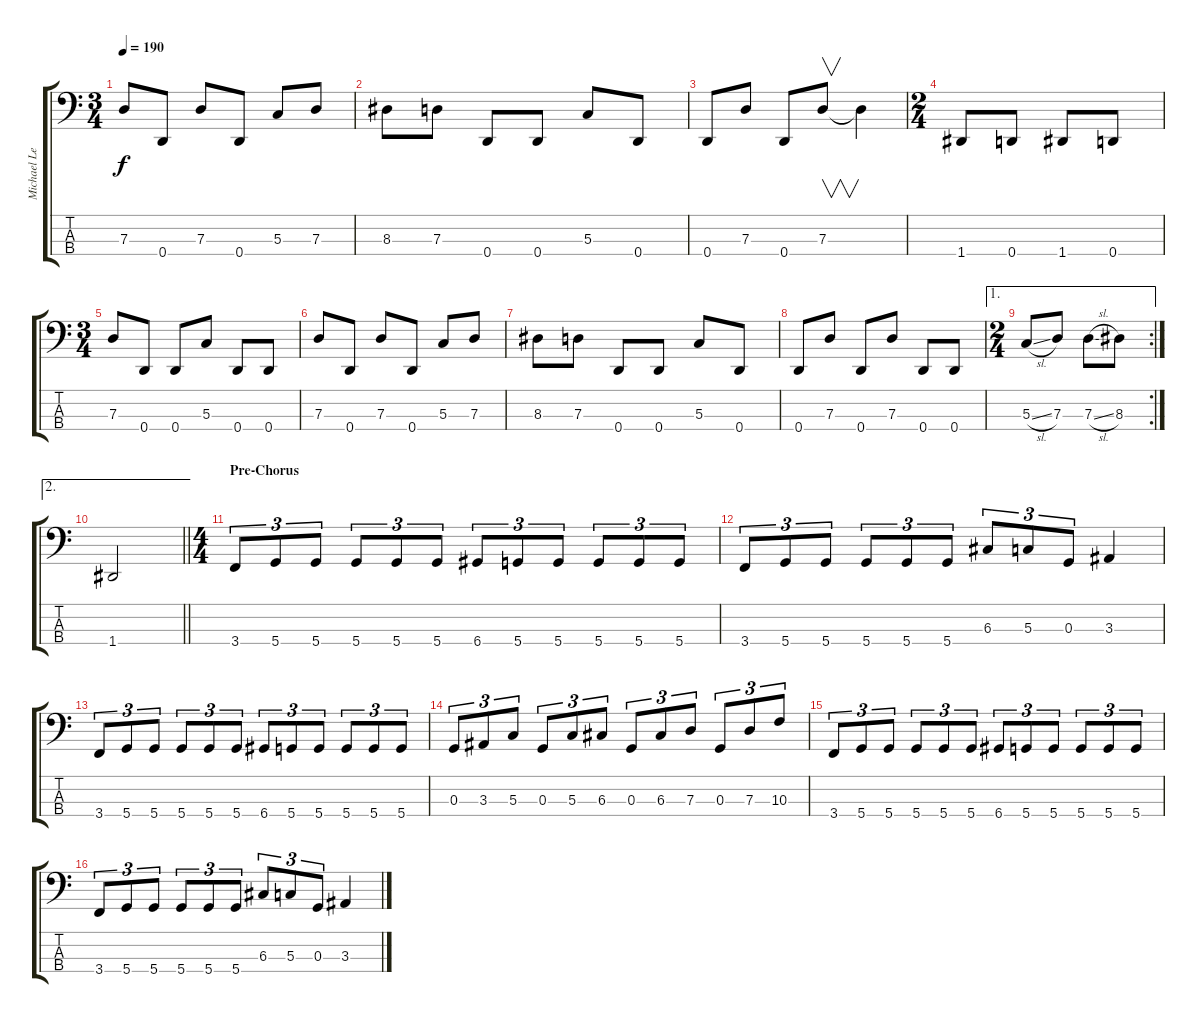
\track ("Michael LePond - Bass Guitar" "Michael Le") {instrument electricbassfinger}
\staff {score tabs}
\tuning (F2 C2 G1 D1) {hide}
\ts (3 4)
\tempo 190
\clef f4
\ks c
7.3.8{dy f} 0.4.8 7.3.8 0.4.8 5.3.8 7.3.8 |
8.3.8 7.3.8 0.4.8 0.4.8 5.3.8 0.4.8 |
0.4.8 7.3.8 0.4.8 7.3.8{v} 7.3{t}.4 |
\ts (2 4)
1.4.8 0.4.8 1.4.8 0.4.8 |
\ts (3 4)
7.3.8 0.4.8 0.4.8 5.3.8 0.4.8 0.4.8 |
7.3.8 0.4.8 7.3.8 0.4.8 5.3.8 7.3.8 |
8.3.8 7.3.8 0.4.8 0.4.8 5.3.8 0.4.8 |
0.4.8 7.3.8 0.4.8 7.3.8 0.4.8 0.4.8 |
\ae 1
\rc 2
\ts (2 4)
5.3{sl}.8 7.3.8 7.3{sl}.8 8.3.8 |
\ae 2
\barLineRight lightlight
1.4.2 |
\ts (4 4)
\section ("" "Pre-Chorus")
3.4.8{tu (3 2)} 5.4.8{tu (3 2)} 5.4.8{tu (3 2)} 5.4.8{tu (3 2)} 5.4.8{tu (3 2)} 5.4.8{tu (3 2)} 6.4.8{tu (3 2)} 5.4.8{tu (3 2)} 5.4.8{tu (3 2)} 5.4.8{tu (3 2)} 5.4.8{tu (3 2)} 5.4.8{tu (3 2)} |
3.4.8{tu (3 2)} 5.4.8{tu (3 2)} 5.4.8{tu (3 2)} 5.4.8{tu (3 2)} 5.4.8{tu (3 2)} 5.4.8{tu (3 2)} 6.3.8{tu (3 2)} 5.3.8{tu (3 2)} 0.3.8{tu (3 2)} 3.3.4 |
3.4.8{tu (3 2)} 5.4.8{tu (3 2)} 5.4.8{tu (3 2)} 5.4.8{tu (3 2)} 5.4.8{tu (3 2)} 5.4.8{tu (3 2)} 6.4.8{tu (3 2)} 5.4.8{tu (3 2)} 5.4.8{tu (3 2)} 5.4.8{tu (3 2)} 5.4.8{tu (3 2)} 5.4.8{tu (3 2)} |
0.3.8{tu (3 2)} 3.3.8{tu (3 2)} 5.3.8{tu (3 2)} 0.3.8{tu (3 2)} 5.3.8{tu (3 2)} 6.3.8{tu (3 2)} 0.3.8{tu (3 2)} 6.3.8{tu (3 2)} 7.3.8{tu (3 2)} 0.3.8{tu (3 2)} 7.3.8{tu (3 2)} 10.3.8{tu (3 2)} |
3.4.8{tu (3 2)} 5.4.8{tu (3 2)} 5.4.8{tu (3 2)} 5.4.8{tu (3 2)} 5.4.8{tu (3 2)} 5.4.8{tu (3 2)} 6.4.8{tu (3 2)} 5.4.8{tu (3 2)} 5.4.8{tu (3 2)} 5.4.8{tu (3 2)} 5.4.8{tu (3 2)} 5.4.8{tu (3 2)} |
3.4.8{tu (3 2)} 5.4.8{tu (3 2)} 5.4.8{tu (3 2)} 5.4.8{tu (3 2)} 5.4.8{tu (3 2)} 5.4.8{tu (3 2)} 6.3.8{tu (3 2)} 5.3.8{tu (3 2)} 0.3.8{tu (3 2)} 3.3.4
